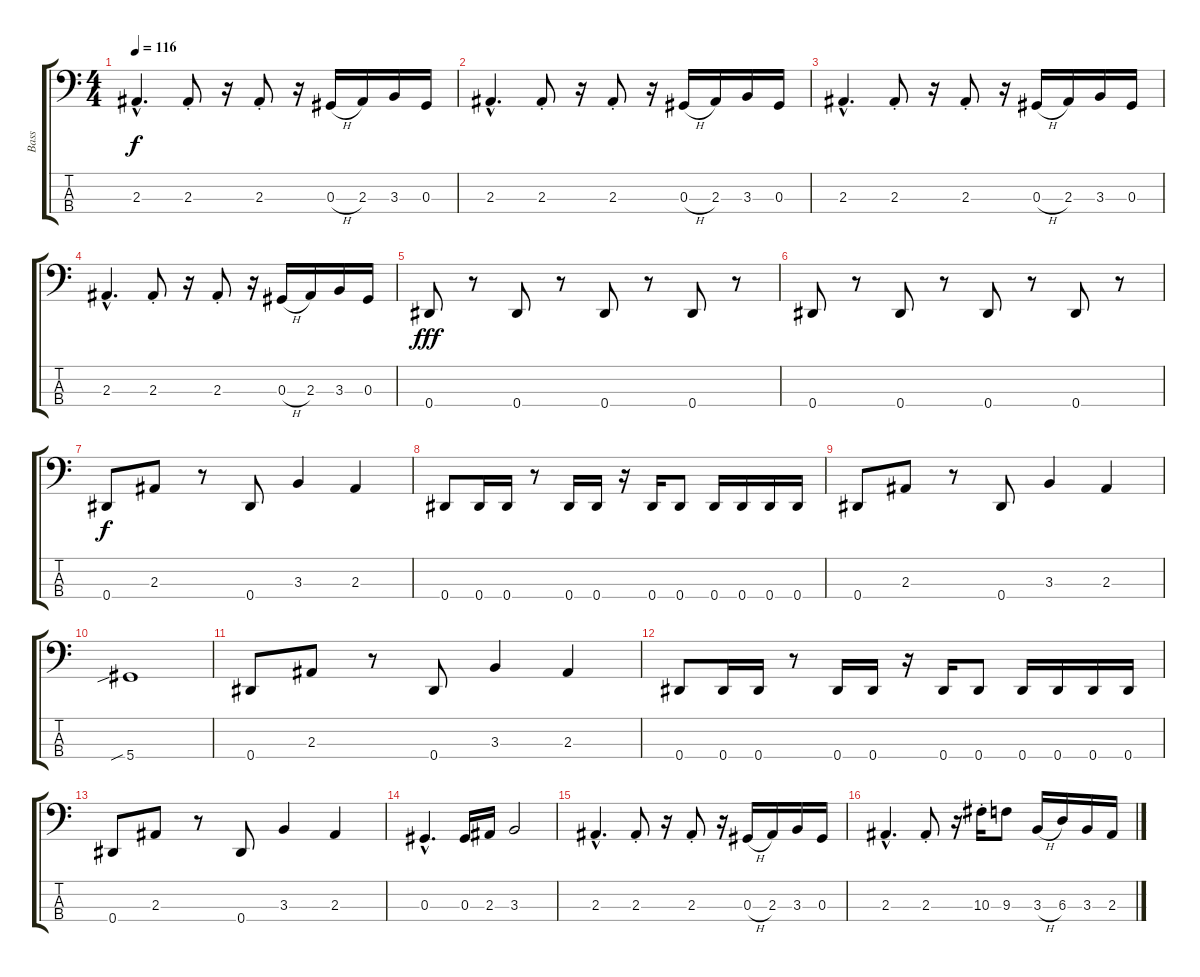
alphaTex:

\track ("Bass" "Bass") {instrument fretlessbass}
\staff {score tabs}
\tuning (Gb2 Db2 Ab1 Eb1) {hide}
\ts (4 4)
\tempo 116
\clef f4
\ks c
2.3{hac}.4{d dy f} 2.3{st}.8 r.16 2.3{st}.8 r.16 0.3{h}.16 2.3.16 3.3.16 0.3.16 |
2.3{hac}.4{d} 2.3{st}.8 r.16 2.3{st}.8 r.16 0.3{h}.16 2.3.16 3.3.16 0.3.16 |
2.3{hac}.4{d} 2.3{st}.8 r.16 2.3{st}.8 r.16 0.3{h}.16 2.3.16 3.3.16 0.3.16 |
2.3{hac}.4{d} 2.3{st}.8 r.16 2.3{st}.8 r.16 0.3{h}.16 2.3.16 3.3.16 0.3.16 |
\section ("" "")
0.4.8{dy fff} r.8 0.4.8 r.8 0.4.8 r.8 0.4.8 r.8 |
0.4.8 r.8 0.4.8 r.8 0.4.8 r.8 0.4.8 r.8 |
\section ("" "")
0.4.8{dy f} 2.3.8 r.8 0.4.8 3.3.4 2.3.4 |
0.4.8 0.4.16 0.4.16 r.8 0.4.16 0.4.16 r.16 0.4.16 0.4.8 0.4.16 0.4.16 0.4.16 0.4.16 |
0.4.8 2.3.8 r.8 0.4.8 3.3.4 2.3.4 |
5.4{sib}.1 |
0.4.8 2.3.8 r.8 0.4.8 3.3.4 2.3.4 |
0.4.8 0.4.16 0.4.16 r.8 0.4.16 0.4.16 r.16 0.4.16 0.4.8 0.4.16 0.4.16 0.4.16 0.4.16 |
0.4.8 2.3.8 r.8 0.4.8 3.3.4 2.3.4 |
0.3{hac}.4{d} 0.3.16 2.3.16 3.3.2 |
\section ("" "")
2.3{hac}.4{d} 2.3{st}.8 r.16 2.3{st}.8 r.16 0.3{h}.16 2.3.16 3.3.16 0.3.16 |
2.3{hac}.4{d} 2.3{st}.8 r.16 10.3{st}.16 9.3.8 3.3{h}.16 6.3.16 3.3.16 2.3.16
